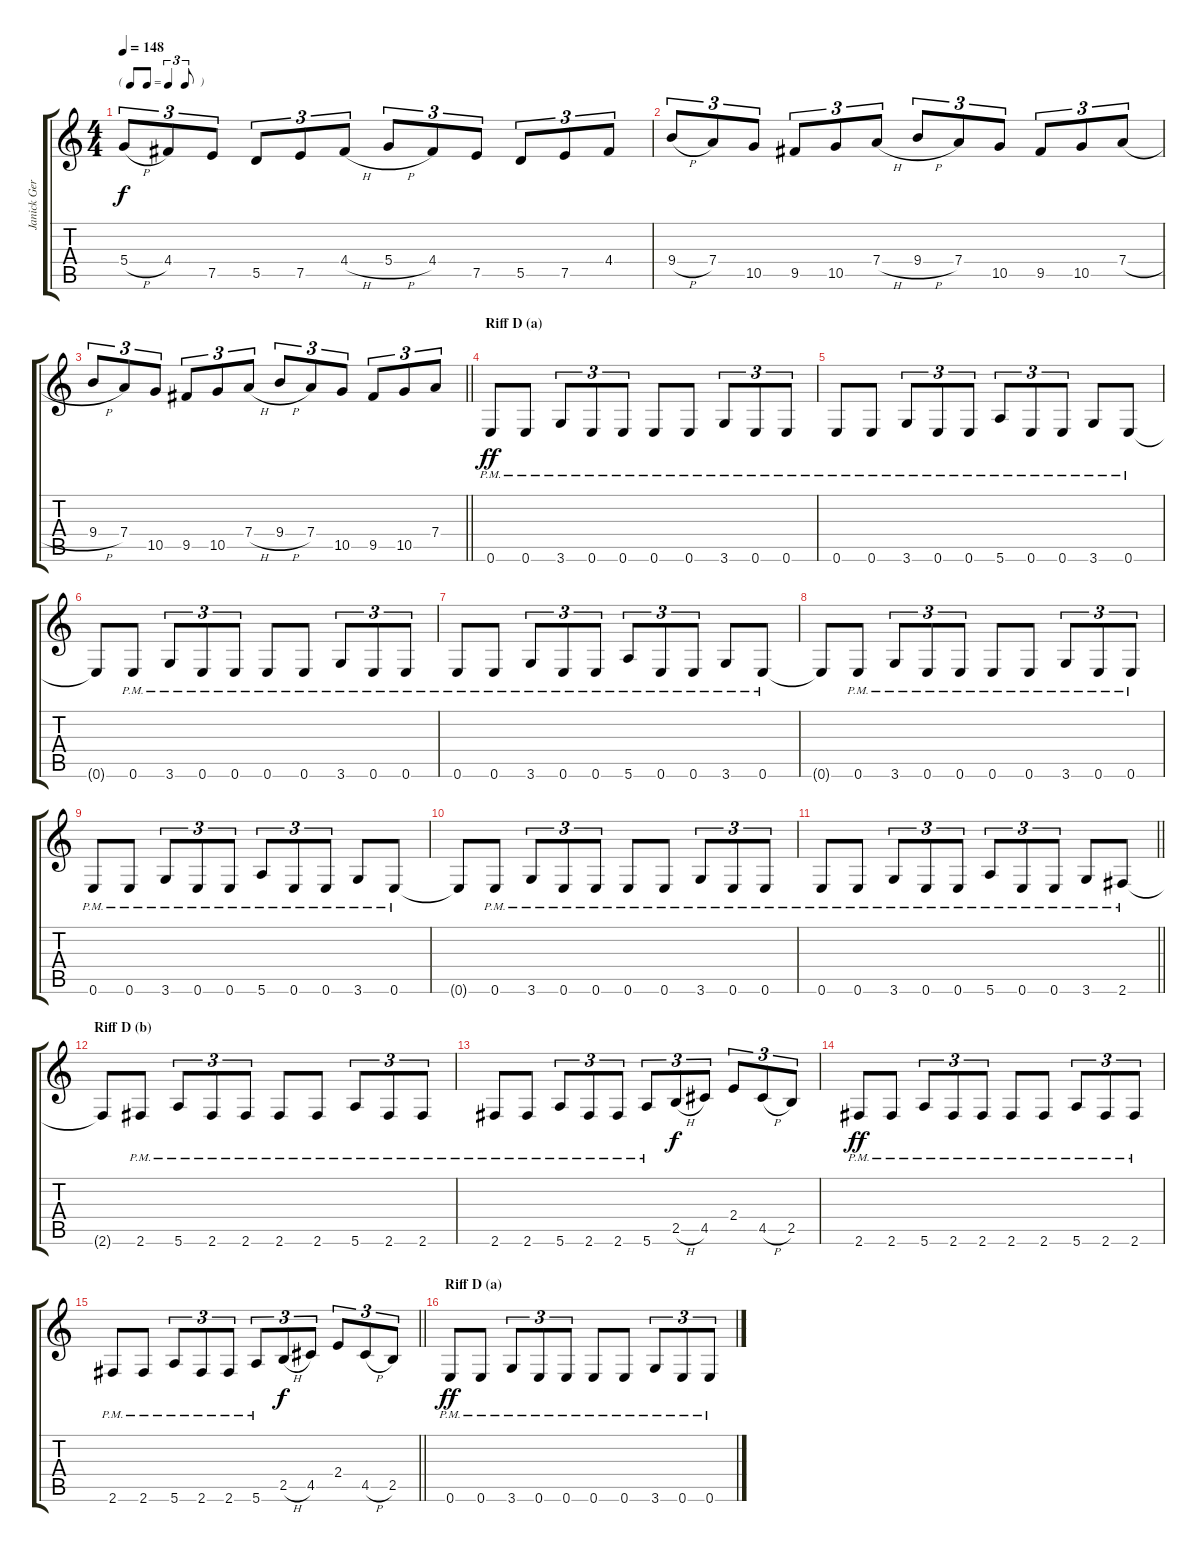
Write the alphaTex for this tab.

\track ("Janick Gers" "Janick Ger") {instrument distortionguitar}
\staff {score tabs}
\tuning (E4 B3 G3 D3 A2 E2) {hide}
\ts (4 4)
\tf triplet8th
\tempo 148
\clef g2
\ks c
5.4{h}.8{tu (3 2) dy f} 4.4.8{tu (3 2)} 7.5.8{tu (3 2)} 5.5.8{tu (3 2)} 7.5.8{tu (3 2)} 4.4{h}.8{tu (3 2)} 5.4{h}.8{tu (3 2)} 4.4.8{tu (3 2)} 7.5.8{tu (3 2)} 5.5.8{tu (3 2)} 7.5.8{tu (3 2)} 4.4.8{tu (3 2)} |
9.4{h}.8{tu (3 2)} 7.4.8{tu (3 2)} 10.5.8{tu (3 2)} 9.5.8{tu (3 2)} 10.5.8{tu (3 2)} 7.4{h}.8{tu (3 2)} 9.4{h}.8{tu (3 2)} 7.4.8{tu (3 2)} 10.5.8{tu (3 2)} 9.5.8{tu (3 2)} 10.5.8{tu (3 2)} 7.4{h}.8{tu (3 2)} |
\barLineRight lightlight
9.4{h}.8{tu (3 2)} 7.4.8{tu (3 2)} 10.5.8{tu (3 2)} 9.5.8{tu (3 2)} 10.5.8{tu (3 2)} 7.4{h}.8{tu (3 2)} 9.4{h}.8{tu (3 2)} 7.4.8{tu (3 2)} 10.5.8{tu (3 2)} 9.5.8{tu (3 2)} 10.5.8{tu (3 2)} 7.4.8{tu (3 2)} |
\section ("" "Riff D (a)")
0.6{pm}.8{dy ff} 0.6{pm}.8 3.6{pm}.8{tu (3 2)} 0.6{pm}.8{tu (3 2)} 0.6{pm}.8{tu (3 2)} 0.6{pm}.8 0.6{pm}.8 3.6{pm}.8{tu (3 2)} 0.6{pm}.8{tu (3 2)} 0.6{pm}.8{tu (3 2)} |
0.6{pm}.8 0.6{pm}.8 3.6{pm}.8{tu (3 2)} 0.6{pm}.8{tu (3 2)} 0.6{pm}.8{tu (3 2)} 5.6{pm}.8{tu (3 2)} 0.6{pm}.8{tu (3 2)} 0.6{pm}.8{tu (3 2)} 3.6{pm}.8 0.6{pm}.8 |
0.6{t}.8 0.6{pm}.8 3.6{pm}.8{tu (3 2)} 0.6{pm}.8{tu (3 2)} 0.6{pm}.8{tu (3 2)} 0.6{pm}.8 0.6{pm}.8 3.6{pm}.8{tu (3 2)} 0.6{pm}.8{tu (3 2)} 0.6{pm}.8{tu (3 2)} |
0.6{pm}.8 0.6{pm}.8 3.6{pm}.8{tu (3 2)} 0.6{pm}.8{tu (3 2)} 0.6{pm}.8{tu (3 2)} 5.6{pm}.8{tu (3 2)} 0.6{pm}.8{tu (3 2)} 0.6{pm}.8{tu (3 2)} 3.6{pm}.8 0.6{pm}.8 |
0.6{t}.8 0.6{pm}.8 3.6{pm}.8{tu (3 2)} 0.6{pm}.8{tu (3 2)} 0.6{pm}.8{tu (3 2)} 0.6{pm}.8 0.6{pm}.8 3.6{pm}.8{tu (3 2)} 0.6{pm}.8{tu (3 2)} 0.6{pm}.8{tu (3 2)} |
0.6{pm}.8 0.6{pm}.8 3.6{pm}.8{tu (3 2)} 0.6{pm}.8{tu (3 2)} 0.6{pm}.8{tu (3 2)} 5.6{pm}.8{tu (3 2)} 0.6{pm}.8{tu (3 2)} 0.6{pm}.8{tu (3 2)} 3.6{pm}.8 0.6{pm}.8 |
0.6{t}.8 0.6{pm}.8 3.6{pm}.8{tu (3 2)} 0.6{pm}.8{tu (3 2)} 0.6{pm}.8{tu (3 2)} 0.6{pm}.8 0.6{pm}.8 3.6{pm}.8{tu (3 2)} 0.6{pm}.8{tu (3 2)} 0.6{pm}.8{tu (3 2)} |
\barLineRight lightlight
0.6{pm}.8 0.6{pm}.8 3.6{pm}.8{tu (3 2)} 0.6{pm}.8{tu (3 2)} 0.6{pm}.8{tu (3 2)} 5.6{pm}.8{tu (3 2)} 0.6{pm}.8{tu (3 2)} 0.6{pm}.8{tu (3 2)} 3.6{pm}.8 2.6{pm}.8 |
\section ("" "Riff D (b)")
2.6{t}.8 2.6{pm}.8 5.6{pm}.8{tu (3 2)} 2.6{pm}.8{tu (3 2)} 2.6{pm}.8{tu (3 2)} 2.6{pm}.8 2.6{pm}.8 5.6{pm}.8{tu (3 2)} 2.6{pm}.8{tu (3 2)} 2.6{pm}.8{tu (3 2)} |
2.6{pm}.8 2.6{pm}.8 5.6{pm}.8{tu (3 2)} 2.6{pm}.8{tu (3 2)} 2.6{pm}.8{tu (3 2)} 5.6{pm}.8{tu (3 2)} 2.5{h}.8{tu (3 2) dy f} 4.5.8{tu (3 2)} 2.4.8{tu (3 2)} 4.5{h}.8{tu (3 2)} 2.5.8{tu (3 2)} |
2.6{pm}.8{dy ff} 2.6{pm}.8 5.6{pm}.8{tu (3 2)} 2.6{pm}.8{tu (3 2)} 2.6{pm}.8{tu (3 2)} 2.6{pm}.8 2.6{pm}.8 5.6{pm}.8{tu (3 2)} 2.6{pm}.8{tu (3 2)} 2.6{pm}.8{tu (3 2)} |
\barLineRight lightlight
2.6{pm}.8 2.6{pm}.8 5.6{pm}.8{tu (3 2)} 2.6{pm}.8{tu (3 2)} 2.6{pm}.8{tu (3 2)} 5.6{pm}.8{tu (3 2)} 2.5{h}.8{tu (3 2) dy f} 4.5.8{tu (3 2)} 2.4.8{tu (3 2)} 4.5{h}.8{tu (3 2)} 2.5.8{tu (3 2)} |
\section ("" "Riff D (a)")
0.6{pm}.8{dy ff} 0.6{pm}.8 3.6{pm}.8{tu (3 2)} 0.6{pm}.8{tu (3 2)} 0.6{pm}.8{tu (3 2)} 0.6{pm}.8 0.6{pm}.8 3.6{pm}.8{tu (3 2)} 0.6{pm}.8{tu (3 2)} 0.6{pm}.8{tu (3 2)}
